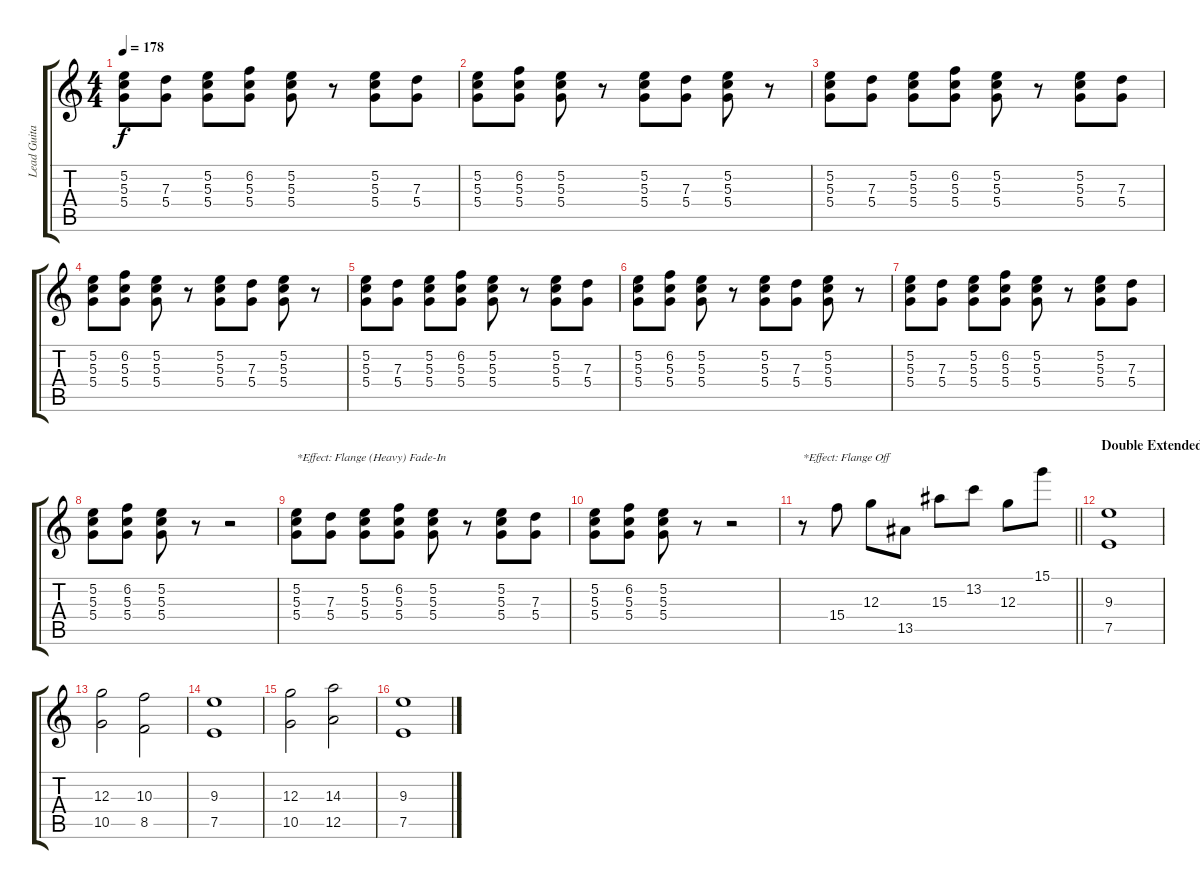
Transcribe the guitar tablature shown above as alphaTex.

\track ("Lead Guitar I" "Lead Guita") {instrument distortionguitar}
\staff {score tabs}
\tuning (E4 B3 G3 D3 A2 E2) {hide}
\ts (4 4)
\tempo 178
\clef g2
\ks c
(5.2 5.3 5.4).8{dy f} (7.3 5.4).8 (5.2 5.3 5.4).8 (6.2 5.3 5.4).8 (5.2 5.3 5.4).8 r.8 (5.2 5.3 5.4).8 (7.3 5.4).8 |
(5.2 5.3 5.4).8 (6.2 5.3 5.4).8 (5.2 5.3 5.4).8 r.8 (5.2 5.3 5.4).8 (7.3 5.4).8 (5.2 5.3 5.4).8 r.8 |
(5.2 5.3 5.4).8 (7.3 5.4).8 (5.2 5.3 5.4).8 (6.2 5.3 5.4).8 (5.2 5.3 5.4).8 r.8 (5.2 5.3 5.4).8 (7.3 5.4).8 |
(5.2 5.3 5.4).8 (6.2 5.3 5.4).8 (5.2 5.3 5.4).8 r.8 (5.2 5.3 5.4).8 (7.3 5.4).8 (5.2 5.3 5.4).8 r.8 |
(5.2 5.3 5.4).8 (7.3 5.4).8 (5.2 5.3 5.4).8 (6.2 5.3 5.4).8 (5.2 5.3 5.4).8 r.8 (5.2 5.3 5.4).8 (7.3 5.4).8 |
(5.2 5.3 5.4).8 (6.2 5.3 5.4).8 (5.2 5.3 5.4).8 r.8 (5.2 5.3 5.4).8 (7.3 5.4).8 (5.2 5.3 5.4).8 r.8 |
(5.2 5.3 5.4).8 (7.3 5.4).8 (5.2 5.3 5.4).8 (6.2 5.3 5.4).8 (5.2 5.3 5.4).8 r.8 (5.2 5.3 5.4).8 (7.3 5.4).8 |
(5.2 5.3 5.4).8 (6.2 5.3 5.4).8 (5.2 5.3 5.4).8 r.8 r.2 |
(5.2 5.3 5.4).8{txt "*Effect: Flange (Heavy) Fade-In"} (7.3 5.4).8 (5.2 5.3 5.4).8 (6.2 5.3 5.4).8 (5.2 5.3 5.4).8 r.8 (5.2 5.3 5.4).8 (7.3 5.4).8 |
(5.2 5.3 5.4).8 (6.2 5.3 5.4).8 (5.2 5.3 5.4).8 r.8 r.2 |
\barLineRight lightlight
r.8{txt "*Effect: Flange Off"} 15.4.8 12.3.8 13.5.8 15.3.8 13.2.8 12.3.8 15.1.8 |
\section ("" "Double Extended Chorus")
(9.3 7.5).1 |
(12.3 10.5).2 (10.3 8.5).2 |
(9.3 7.5).1 |
(12.3 10.5).2 (14.3 12.5).2 |
(9.3 7.5).1
